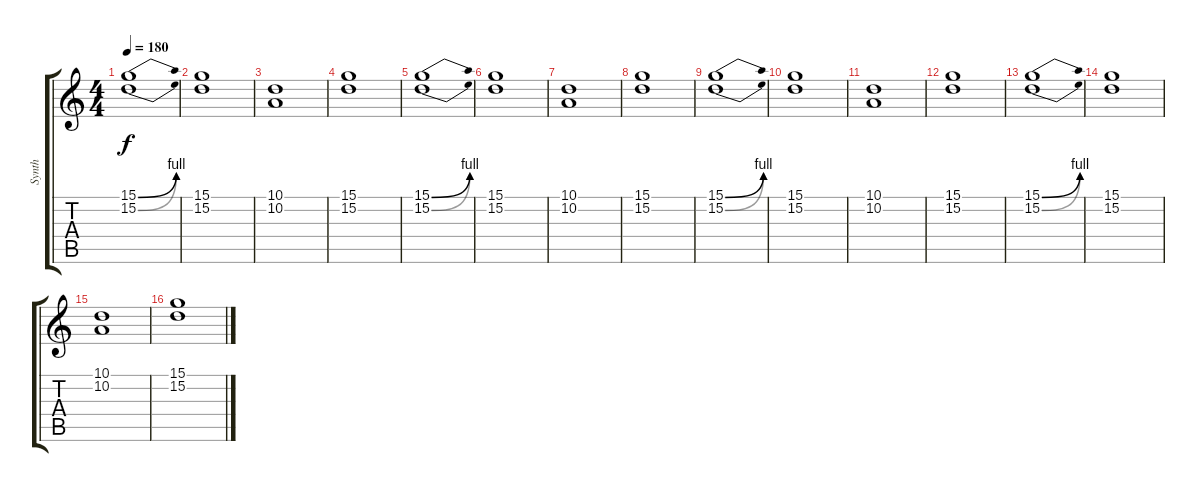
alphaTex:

\track ("Synth" "Synth") {instrument synthbrass2}
\staff {score tabs}
\tuning (E4 B3 G3 D3 A2 E2) {hide}
\ts (4 4)
\tempo 180
\clef g2
\ks c
(15.1{be (bend 0 0 60 4)} 15.2{be (bend 0 0 60 4)}).1{dy f} |
(15.1 15.2).1 |
(10.1 10.2).1 |
(15.1 15.2).1 |
(15.1{be (bend 0 0 60 4)} 15.2{be (bend 0 0 60 4)}).1 |
(15.1 15.2).1 |
(10.1 10.2).1 |
(15.1 15.2).1 |
(15.1{be (bend 0 0 60 4)} 15.2{be (bend 0 0 60 4)}).1 |
(15.1 15.2).1 |
(10.1 10.2).1 |
(15.1 15.2).1 |
(15.1{be (bend 0 0 60 4)} 15.2{be (bend 0 0 60 4)}).1 |
(15.1 15.2).1 |
(10.1 10.2).1 |
(15.1 15.2).1
